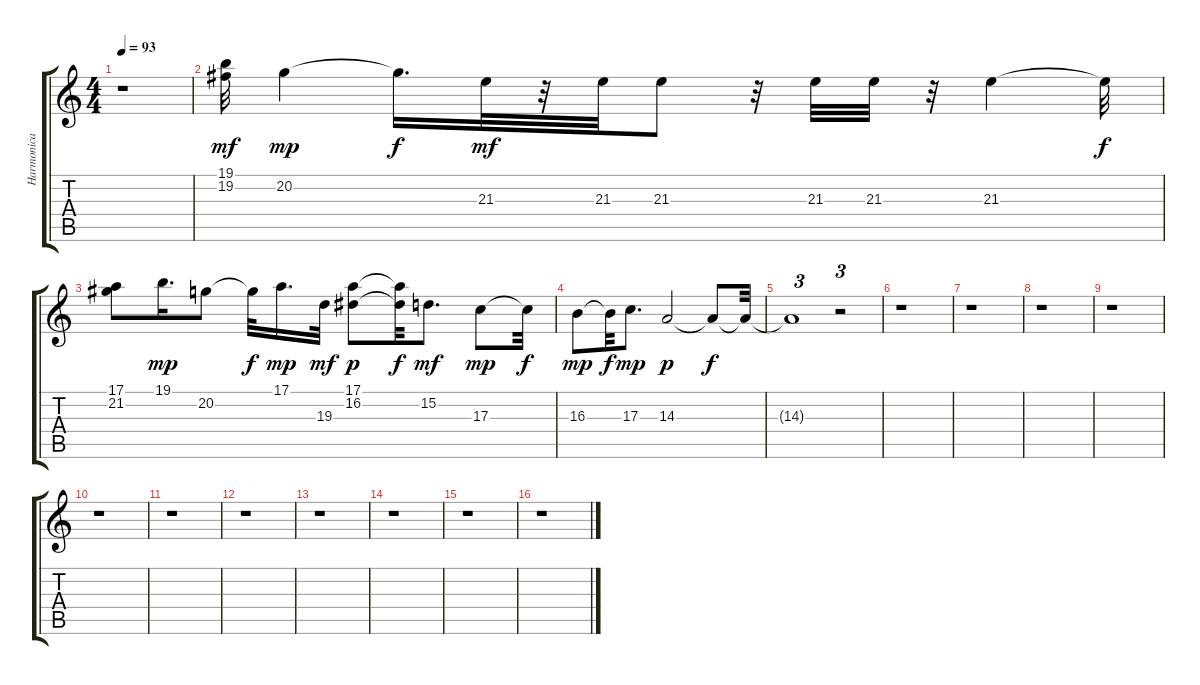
\track ("Harmonica" "Harmonica") {instrument harmonica}
\staff {score tabs}
\tuning (E4 B3 G3 D3 A2 E2) {hide}
\ts (4 4)
\tempo 93
\clef g2
\ks c
r.1{dy mp} |
(19.1 19.2).32{dy mf} 20.2.4{dy mp} 20.2{t}.16{d dy f} 21.3.32{dy mf} r.32 21.3.32 21.3.8 r.32 21.3.32 21.3.32 r.32 21.3.4 21.3{t}.32{dy f} |
(17.1 21.2).8 19.1.16{d dy mp} 20.2.8 20.2{t}.32{dy f} 17.1.16{d dy mp} 19.3.32{dy mf} (17.1 16.2).8{dy p} (17.1{t} 16.2{t}).32{dy f} 15.2.8{d dy mf} 17.3.8{dy mp} 17.3{t}.32{dy f} |
16.3.8{dy mp} 16.3{t}.32{dy f} 17.3.8{d dy mp} 14.3.2{dy p} 14.3{t}.8{dy f} 14.3{t}.32 |
14.3{t}.1{tu (3 2)} r.2{tu (3 2)} |
r.1 |
r.1 |
r.1 |
r.1 |
r.1 |
r.1 |
r.1 |
r.1 |
r.1 |
r.1 |
r.1
